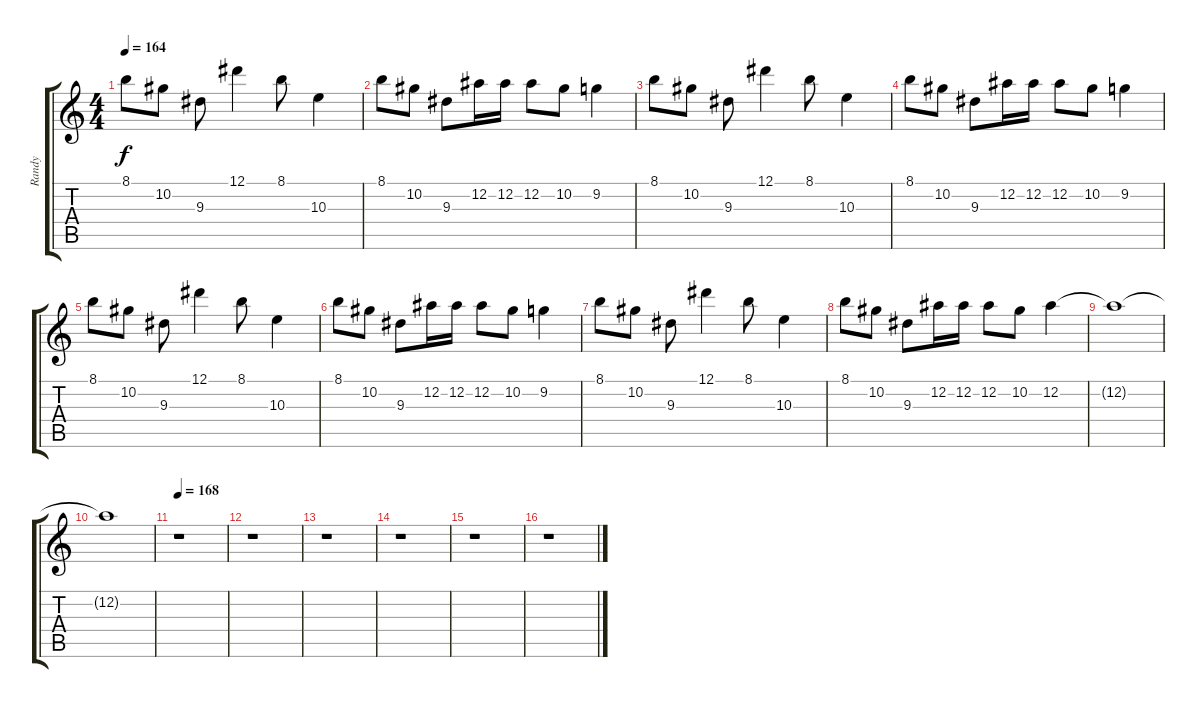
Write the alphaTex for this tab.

\track ("Randy" "Randy") {instrument distortionguitar}
\staff {score tabs}
\tuning (Eb4 Bb3 Gb3 Db3 Ab2 Eb2) {hide}
\ts (4 4)
\tempo 164
\clef g2
\ks c
8.1.8{dy f} 10.2.8 9.3.8 12.1.4 8.1.8 10.3.4 |
8.1.8 10.2.8 9.3.8 12.2.16 12.2.16 12.2.8 10.2.8 9.2.4 |
8.1.8 10.2.8 9.3.8 12.1.4 8.1.8 10.3.4 |
8.1.8 10.2.8 9.3.8 12.2.16 12.2.16 12.2.8 10.2.8 9.2.4 |
8.1.8 10.2.8 9.3.8 12.1.4 8.1.8 10.3.4 |
8.1.8 10.2.8 9.3.8 12.2.16 12.2.16 12.2.8 10.2.8 9.2.4 |
8.1.8 10.2.8 9.3.8 12.1.4 8.1.8 10.3.4 |
8.1.8 10.2.8 9.3.8 12.2.16 12.2.16 12.2.8 10.2.8 12.2.4 |
12.2{t}.1 |
12.2{t}.1 |
\tempo 168
r.1 |
r.1 |
r.1 |
r.1 |
r.1 |
r.1
